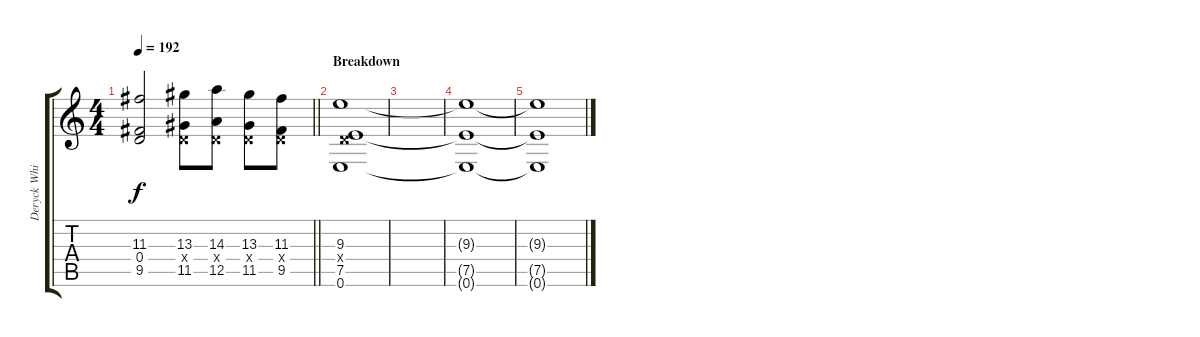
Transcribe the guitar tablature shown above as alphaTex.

\track ("Deryck Whibley Lead" "Deryck Whi") {instrument electricguitarclean}
\staff {score tabs}
\tuning (E4 B3 G3 D3 A2 E2) {hide}
\ts (4 4)
\tempo 192
\clef g2
\barLineRight lightlight
\ks c
(11.3{t} 0.4{t} 9.5{t}).2{dy f} (13.3 0.4{x} 11.5).8 (14.3 0.4{x} 12.5).8 (13.3 0.4{x} 11.5).8 (11.3 0.4{x} 9.5).8 |
\section ("" "Breakdown")
(9.3 0.4{x} 7.5 0.6).1{volume 4} |
|
(9.3{t} 7.5{t} 0.6{t}).1 |
(9.3{t} 7.5{t} 0.6{t}).1
